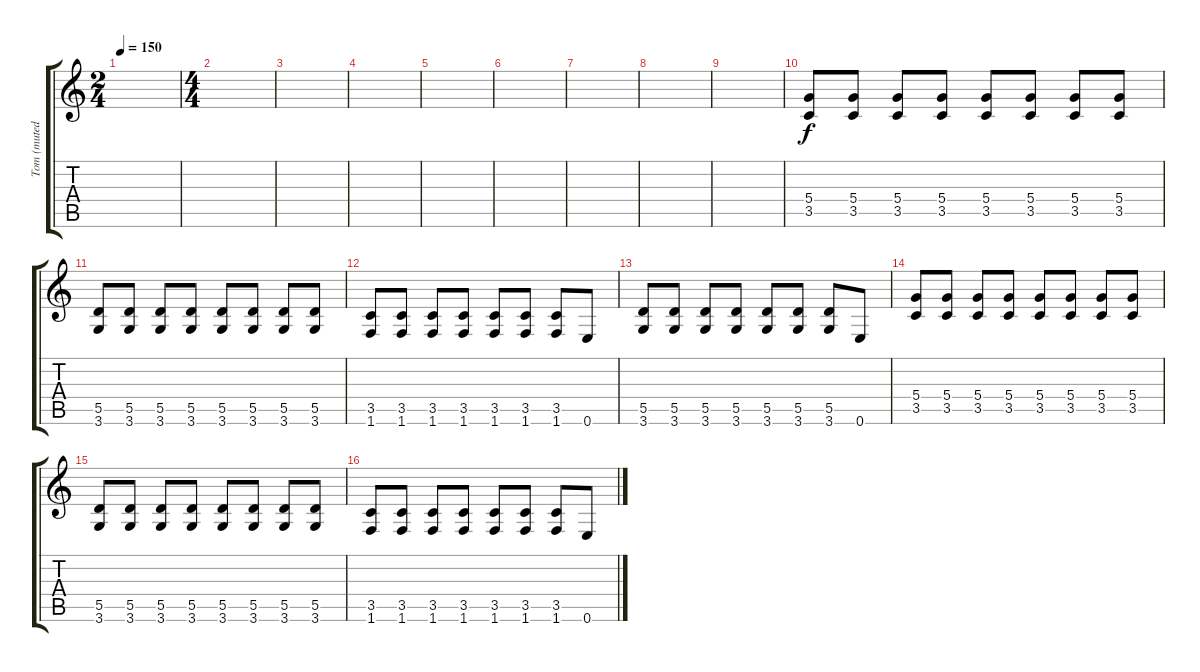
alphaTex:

\track ("Tom (muted)" "Tom (muted") {instrument electricguitarmuted}
\staff {score tabs}
\tuning (E4 B3 G3 D3 A2 E2) {hide}
\ts (2 4)
\tempo 150
\clef g2
\ks c
|
\ts (4 4)
|
|
|
|
|
|
|
|
(5.4 3.5).8{instrument acousticguitarnylon} (5.4 3.5).8 (5.4 3.5).8 (5.4 3.5).8 (5.4 3.5).8 (5.4 3.5).8 (5.4 3.5).8 (5.4 3.5).8 |
(5.5 3.6).8 (5.5 3.6).8 (5.5 3.6).8 (5.5 3.6).8 (5.5 3.6).8 (5.5 3.6).8 (5.5 3.6).8 (5.5 3.6).8 |
(3.5 1.6).8 (3.5 1.6).8 (3.5 1.6).8 (3.5 1.6).8 (3.5 1.6).8 (3.5 1.6).8 (3.5 1.6).8 0.6.8 |
(5.5 3.6).8 (5.5 3.6).8 (5.5 3.6).8 (5.5 3.6).8 (5.5 3.6).8 (5.5 3.6).8 (5.5 3.6).8 0.6.8 |
(5.4 3.5).8 (5.4 3.5).8 (5.4 3.5).8 (5.4 3.5).8 (5.4 3.5).8 (5.4 3.5).8 (5.4 3.5).8 (5.4 3.5).8 |
(5.5 3.6).8 (5.5 3.6).8 (5.5 3.6).8 (5.5 3.6).8 (5.5 3.6).8 (5.5 3.6).8 (5.5 3.6).8 (5.5 3.6).8 |
(3.5 1.6).8 (3.5 1.6).8 (3.5 1.6).8 (3.5 1.6).8 (3.5 1.6).8 (3.5 1.6).8 (3.5 1.6).8 0.6.8
